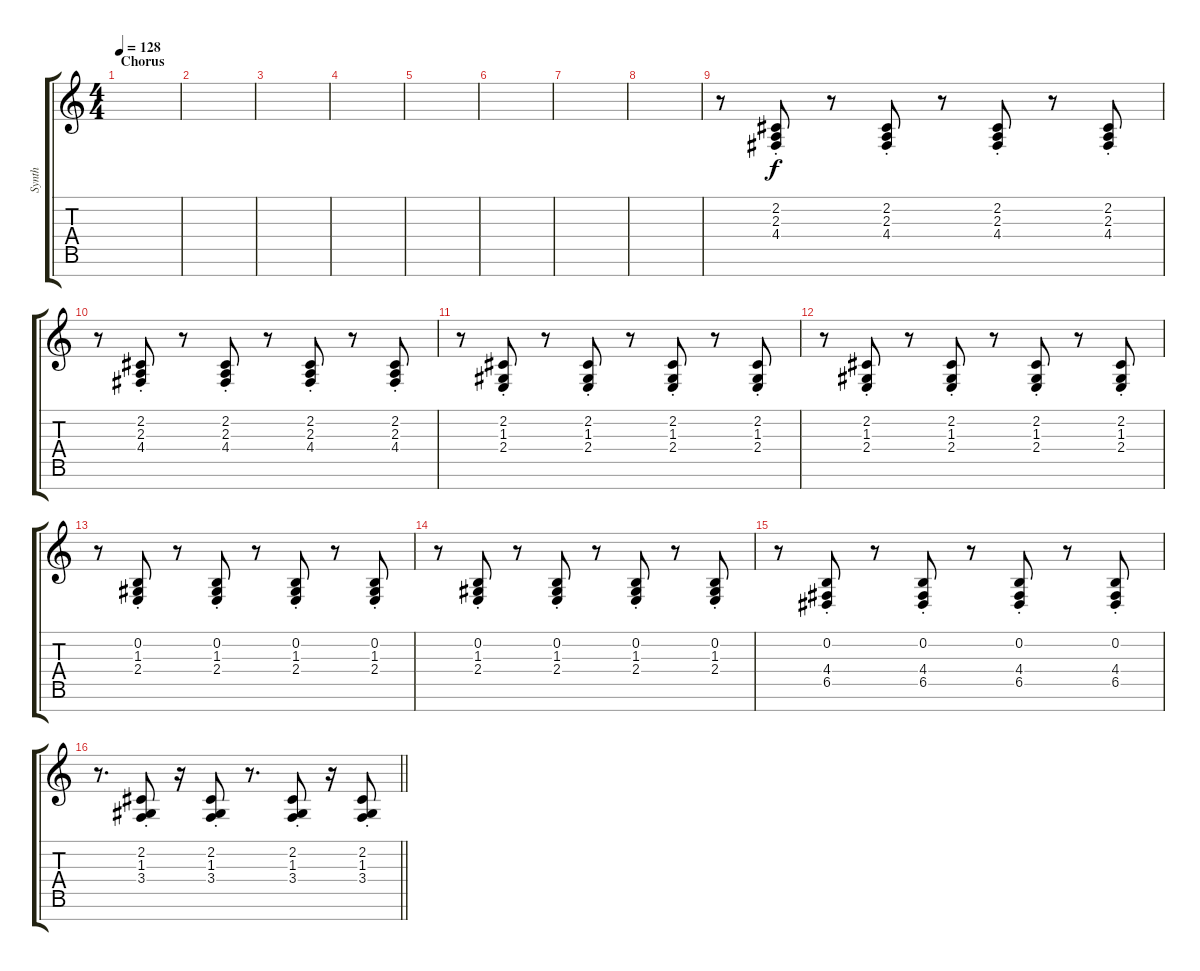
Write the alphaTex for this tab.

\track ("Synth" "Synth") {instrument altosax}
\staff {score tabs}
\tuning (E4 B3 G3 D3 A2 E2 B1) {hide}
\ts (4 4)
\section ("" "Chorus")
\tempo 128
\clef g2
\ks c
|
|
|
|
|
|
|
|
r.8 (2.2{st} 2.3{st} 4.4{st}).8 r.8 (2.2{st} 2.3{st} 4.4{st}).8 r.8 (2.2{st} 2.3{st} 4.4{st}).8 r.8 (2.2{st} 2.3{st} 4.4{st}).8 |
r.8 (2.2{st} 2.3{st} 4.4{st}).8 r.8 (2.2{st} 2.3{st} 4.4{st}).8 r.8 (2.2{st} 2.3{st} 4.4{st}).8 r.8 (2.2{st} 2.3{st} 4.4{st}).8 |
r.8 (2.2{st} 1.3{st} 2.4{st}).8 r.8 (2.2{st} 1.3{st} 2.4{st}).8 r.8 (2.2{st} 1.3{st} 2.4{st}).8 r.8 (2.2{st} 1.3{st} 2.4{st}).8 |
r.8 (2.2{st} 1.3{st} 2.4{st}).8 r.8 (2.2{st} 1.3{st} 2.4{st}).8 r.8 (2.2{st} 1.3{st} 2.4{st}).8 r.8 (2.2{st} 1.3{st} 2.4{st}).8 |
r.8 (0.2{st} 1.3{st} 2.4{st}).8 r.8 (0.2{st} 1.3{st} 2.4{st}).8 r.8 (0.2{st} 1.3{st} 2.4{st}).8 r.8 (0.2{st} 1.3{st} 2.4{st}).8 |
r.8 (0.2{st} 1.3{st} 2.4{st}).8 r.8 (0.2{st} 1.3{st} 2.4{st}).8 r.8 (0.2{st} 1.3{st} 2.4{st}).8 r.8 (0.2{st} 1.3{st} 2.4{st}).8 |
r.8 (0.2{st} 4.4{st} 6.5{st}).8 r.8 (0.2{st} 4.4{st} 6.5{st}).8 r.8 (0.2{st} 4.4{st} 6.5{st}).8 r.8 (0.2{st} 4.4{st} 6.5{st}).8 |
\barLineRight lightlight
r.8{d} (2.2{st} 1.3{st} 3.4{st}).8 r.16 (2.2{st} 1.3{st} 3.4{st}).8 r.8{d} (2.2{st} 1.3{st} 3.4{st}).8 r.16 (2.2{st} 1.3{st} 3.4{st}).8
